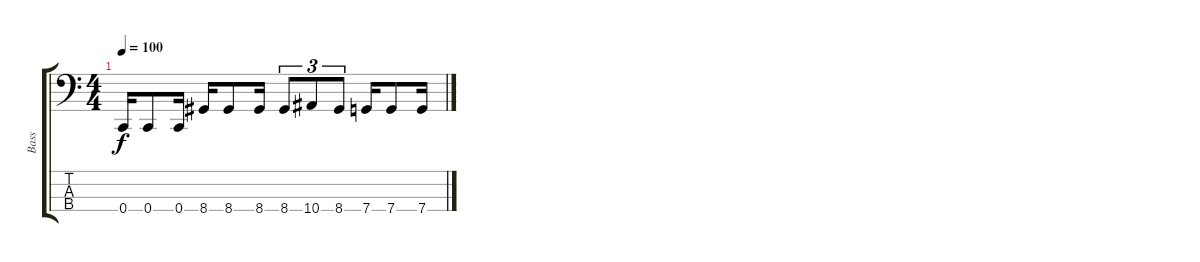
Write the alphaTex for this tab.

\track ("Bass" "Bass") {instrument electricbasspick}
\staff {score tabs}
\tuning (Eb2 Bb1 F1 C1) {hide}
\ts (4 4)
\tempo 100
\clef f4
\ks c
0.4.16{dy f} 0.4.8 0.4.16 8.4.16 8.4.8 8.4.16 8.4.8{tu (3 2)} 10.4.8{tu (3 2)} 8.4.8{tu (3 2)} 7.4.16 7.4.8 7.4.16
